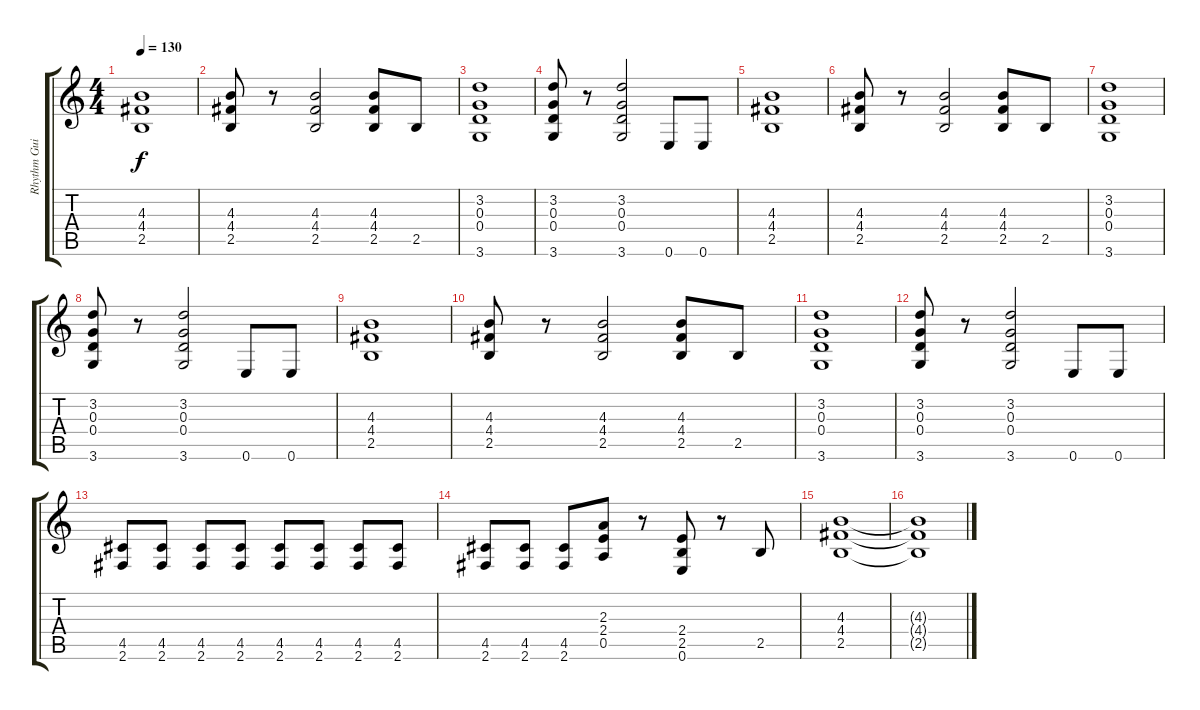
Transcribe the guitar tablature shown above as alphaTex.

\track ("Rhythm Guitar 2" "Rhythm Gui") {instrument overdrivenguitar}
\staff {score tabs}
\tuning (E4 B3 G3 D3 A2 E2) {hide}
\ts (4 4)
\tempo 130
\clef g2
\ks c
(4.3 4.4 2.5).1{dy f} |
(4.3 4.4 2.5).8 r.8 (4.3 4.4 2.5).2 (4.3 4.4 2.5).8 2.5.8 |
(3.2 0.3 0.4 3.6).1 |
(3.2 0.3 0.4 3.6).8 r.8 (3.2 0.3 0.4 3.6).2 0.6.8 0.6.8 |
(4.3 4.4 2.5).1 |
(4.3 4.4 2.5).8 r.8 (4.3 4.4 2.5).2 (4.3 4.4 2.5).8 2.5.8 |
(3.2 0.3 0.4 3.6).1 |
(3.2 0.3 0.4 3.6).8 r.8 (3.2 0.3 0.4 3.6).2 0.6.8 0.6.8 |
(4.3 4.4 2.5).1 |
(4.3 4.4 2.5).8 r.8 (4.3 4.4 2.5).2 (4.3 4.4 2.5).8 2.5.8 |
(3.2 0.3 0.4 3.6).1 |
(3.2 0.3 0.4 3.6).8 r.8 (3.2 0.3 0.4 3.6).2 0.6.8 0.6.8 |
(4.5 2.6).8 (4.5 2.6).8 (4.5 2.6).8 (4.5 2.6).8 (4.5 2.6).8 (4.5 2.6).8 (4.5 2.6).8 (4.5 2.6).8 |
(4.5 2.6).8 (4.5 2.6).8 (4.5 2.6).8 (2.3 2.4 0.5).8 r.8 (2.4 2.5 0.6).8 r.8 2.5.8 |
(4.3 4.4 2.5).1 |
(4.3{t} 4.4{t} 2.5{t}).1
